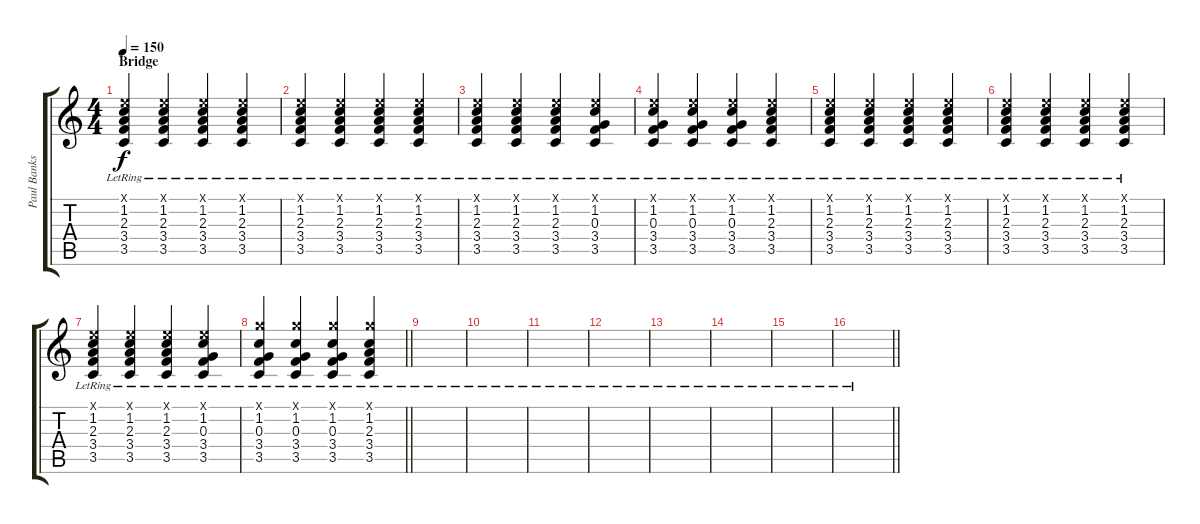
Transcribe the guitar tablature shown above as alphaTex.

\track ("Paul Banks" "Paul Banks") {instrument electricguitarjazz}
\staff {score tabs}
\tuning (E4 B3 G3 D3 A2 E2) {hide}
\ts (4 4)
\section ("" "Bridge")
\tempo 150
\clef g2
\ks c
(0.1{x} 1.2{lr} 2.3{lr} 3.4{lr} 3.5{lr}).4{dy f} (0.1{x} 1.2{lr} 2.3{lr} 3.4{lr} 3.5{lr}).4 (0.1{x} 1.2{lr} 2.3{lr} 3.4{lr} 3.5{lr}).4 (0.1{x} 1.2{lr} 2.3{lr} 3.4{lr} 3.5{lr}).4 |
(0.1{x} 1.2{lr} 2.3{lr} 3.4{lr} 3.5{lr}).4 (0.1{x} 1.2{lr} 2.3{lr} 3.4{lr} 3.5{lr}).4 (0.1{x} 1.2{lr} 2.3{lr} 3.4{lr} 3.5{lr}).4 (0.1{x} 1.2{lr} 2.3{lr} 3.4{lr} 3.5{lr}).4 |
(0.1{x} 1.2{lr} 2.3{lr} 3.4{lr} 3.5{lr}).4 (0.1{x} 1.2{lr} 2.3{lr} 3.4{lr} 3.5{lr}).4 (0.1{x} 1.2{lr} 2.3{lr} 3.4{lr} 3.5{lr}).4 (0.1{x} 1.2{lr} 0.3{lr} 3.4{lr} 3.5{lr}).4 |
(0.1{x} 1.2{lr} 0.3{lr} 3.4{lr} 3.5{lr}).4 (0.1{x} 1.2{lr} 0.3{lr} 3.4{lr} 3.5{lr}).4 (0.1{x} 1.2{lr} 0.3{lr} 3.4{lr} 3.5{lr}).4 (0.1{x} 1.2{lr} 2.3{lr} 3.4{lr} 3.5{lr}).4 |
(0.1{x} 1.2{lr} 2.3{lr} 3.4{lr} 3.5{lr}).4 (0.1{x} 1.2{lr} 2.3{lr} 3.4{lr} 3.5{lr}).4 (0.1{x} 1.2{lr} 2.3{lr} 3.4{lr} 3.5{lr}).4 (0.1{x} 1.2{lr} 2.3{lr} 3.4{lr} 3.5{lr}).4 |
(0.1{x} 1.2{lr} 2.3{lr} 3.4{lr} 3.5{lr}).4 (0.1{x} 1.2{lr} 2.3{lr} 3.4{lr} 3.5{lr}).4 (0.1{x} 1.2{lr} 2.3{lr} 3.4{lr} 3.5{lr}).4 (0.1{x} 1.2{lr} 2.3{lr} 3.4{lr} 3.5{lr}).4 |
(0.1{x} 1.2{lr} 2.3{lr} 3.4{lr} 3.5{lr}).4 (0.1{x} 1.2{lr} 2.3{lr} 3.4{lr} 3.5{lr}).4 (0.1{x} 1.2{lr} 2.3{lr} 3.4{lr} 3.5{lr}).4 (0.1{x} 1.2{lr} 0.3{lr} 3.4{lr} 3.5{lr}).4 |
\barLineRight lightlight
(3.1{x} 1.2{lr} 0.3{lr} 3.4{lr} 3.5{lr}).4 (3.1{x} 1.2{lr} 0.3{lr} 3.4{lr} 3.5{lr}).4 (3.1{x} 1.2{lr} 0.3{lr} 3.4{lr} 3.5{lr}).4 (3.1{x} 1.2{lr} 2.3{lr} 3.4{lr} 3.5{lr}).4 |
|
|
|
|
|
|
|
\barLineRight lightlight
